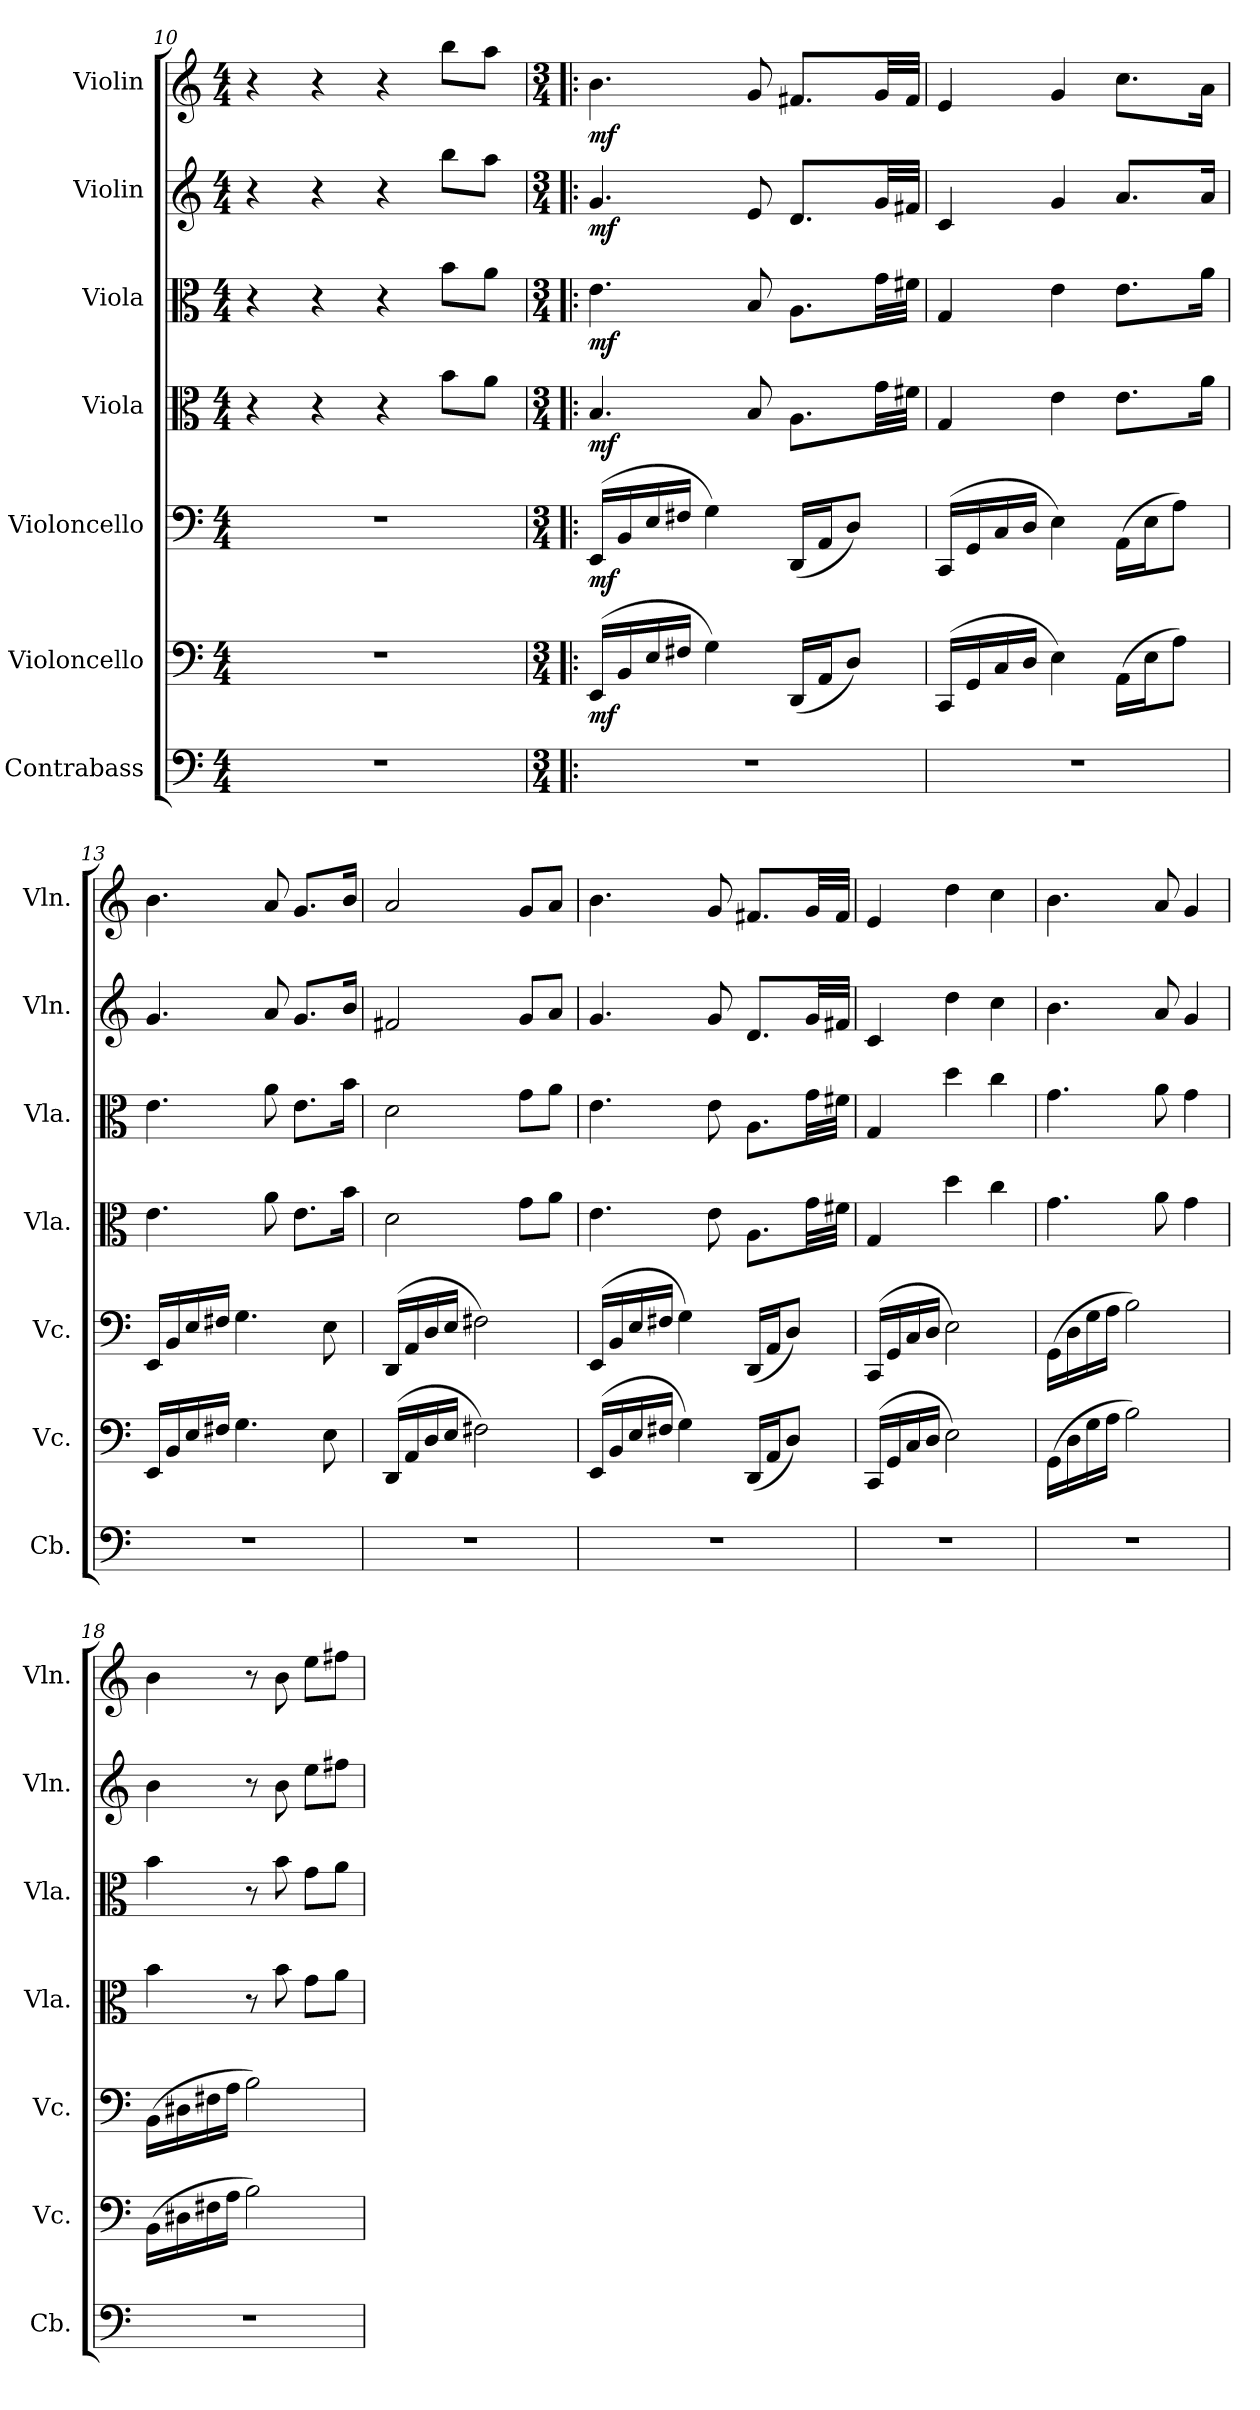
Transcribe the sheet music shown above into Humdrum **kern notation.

**kern	**kern	**dynam	**kern	**dynam	**kern	**dynam	**kern	**dynam	**kern	**dynam	**kern	**dynam
*part7	*part6	*part6	*part5	*part5	*part4	*part4	*part3	*part3	*part2	*part2	*part1	*part1
*staff7	*staff6	*staff6	*staff5	*staff5	*staff4	*staff4	*staff3	*staff3	*staff2	*staff2	*staff1	*staff1
*I"Contrabass	*I"Violoncello	*	*I"Violoncello	*	*I"Viola	*	*I"Viola	*	*I"Violin	*	*I"Violin	*
*I'Cb.	*I'Vc.	*	*I'Vc.	*	*I'Vla.	*	*I'Vla.	*	*I'Vln.	*	*I'Vln.	*
*clefF4	*clefF4	*	*clefF4	*	*clefC3	*	*clefC3	*	*clefG2	*	*clefG2	*
*ITrd7c12	*	*	*	*	*	*	*	*	*	*	*	*
*k[]	*k[]	*	*k[]	*	*k[]	*	*k[]	*	*k[]	*	*k[]	*
*M4/4	*M4/4	*	*M4/4	*	*M4/4	*	*M4/4	*	*M4/4	*	*M4/4	*
=10	=10	=10	=10	=10	=10	=10	=10	=10	=10	=10	=10	=10
1r	1r	.	1r	.	4r	.	4r	.	4r	.	4r	.
.	.	.	.	.	4r	.	4r	.	4r	.	4r	.
.	.	.	.	.	4r	.	4r	.	4r	.	4r	.
*	*	*	*	*	*	*	*	*	*	*	*MM60	*
.	.	.	.	.	8b\L	.	8b\L	.	8bb\L	.	8bb\L	.
.	.	.	.	.	8a\J	.	8a\J	.	8aa\J	.	8aa\J	.
=11!|:	=11!|:	=11!|:	=11!|:	=11!|:	=11!|:	=11!|:	=11!|:	=11!|:	=11!|:	=11!|:	=11!|:	=11!|:
*M3/4	*M3/4	*	*M3/4	*	*M3/4	*	*M3/4	*	*M3/4	*	*M3/4	*
!	!	!LO:DY:b	!	!LO:DY:b	!	!LO:DY:b	!	!LO:DY:b	!	!LO:DY:b	!	!LO:DY:b
2.r	(>16EE/LL	mf	(>16EE/LL	mf	4.B/	mf	4.e\	mf	4.g/	mf	4.b\	mf
.	16BB/	.	16BB/	.	.	.	.	.	.	.	.	.
.	16E/	.	16E/	.	.	.	.	.	.	.	.	.
.	16F#X/JJ	.	16F#X/JJ	.	.	.	.	.	.	.	.	.
.	4G\)	.	4G\)	.	.	.	.	.	.	.	.	.
.	.	.	.	.	8B/	.	8B/	.	8e/	.	8g/	.
.	(<16DD/LL	.	(<16DD/LL	.	8.A\L	.	8.A\L	.	8.d/L	.	8.f#X/L	.
.	16AA/J	.	16AA/J	.	.	.	.	.	.	.	.	.
.	8D/J)	.	8D/J)	.	.	.	.	.	.	.	.	.
.	.	.	.	.	32g\LL	.	32g\LL	.	32g/LL	.	32g/LL	.
.	.	.	.	.	32f#X\JJJ	.	32f#X\JJJ	.	32f#X/JJJ	.	32f#/JJJ	.
=12	=12	=12	=12	=12	=12	=12	=12	=12	=12	=12	=12	=12
2.r	(>16CC/LL	.	(>16CC/LL	.	4G/	.	4G/	.	4c/	.	4e/	.
.	16GG/	.	16GG/	.	.	.	.	.	.	.	.	.
.	16C/	.	16C/	.	.	.	.	.	.	.	.	.
.	16D/JJ	.	16D/JJ	.	.	.	.	.	.	.	.	.
.	4E\)	.	4E\)	.	4e\	.	4e\	.	4g/	.	4g/	.
.	(>16AA\LL	.	(>16AA\LL	.	8.e\L	.	8.e\L	.	8.a/L	.	8.cc\L	.
.	16E\J	.	16E\J	.	.	.	.	.	.	.	.	.
.	8A\J)	.	8A\J)	.	.	.	.	.	.	.	.	.
.	.	.	.	.	16a\Jk	.	16a\Jk	.	16a/Jk	.	16a\Jk	.
!!LO:LB:g=z
=13	=13	=13	=13	=13	=13	=13	=13	=13	=13	=13	=13	=13
2.r	16EE/LL	.	16EE/LL	.	4.e\	.	4.e\	.	4.g/	.	4.b\	.
.	16BB/	.	16BB/	.	.	.	.	.	.	.	.	.
.	16E/	.	16E/	.	.	.	.	.	.	.	.	.
.	16F#X/JJ	.	16F#X/JJ	.	.	.	.	.	.	.	.	.
.	4.G\	.	4.G\	.	.	.	.	.	.	.	.	.
.	.	.	.	.	8a\	.	8a\	.	8a/	.	8a/	.
.	.	.	.	.	8.e\L	.	8.e\L	.	8.g/L	.	8.g/L	.
.	8E\	.	8E\	.	.	.	.	.	.	.	.	.
.	.	.	.	.	16b\Jk	.	16b\Jk	.	16b/Jk	.	16b/Jk	.
=14	=14	=14	=14	=14	=14	=14	=14	=14	=14	=14	=14	=14
2.r	(>16DD/LL	.	(>16DD/LL	.	2d\	.	2d\	.	2f#X/	.	2a/	.
.	16AA/	.	16AA/	.	.	.	.	.	.	.	.	.
.	16D/	.	16D/	.	.	.	.	.	.	.	.	.
.	16E/JJ	.	16E/JJ	.	.	.	.	.	.	.	.	.
.	2F#X\)	.	2F#X\)	.	.	.	.	.	.	.	.	.
.	.	.	.	.	8g\L	.	8g\L	.	8g/L	.	8g/L	.
.	.	.	.	.	8a\J	.	8a\J	.	8a/J	.	8a/J	.
=15	=15	=15	=15	=15	=15	=15	=15	=15	=15	=15	=15	=15
2.r	(>16EE/LL	.	(>16EE/LL	.	4.e\	.	4.e\	.	4.g/	.	4.b\	.
.	16BB/	.	16BB/	.	.	.	.	.	.	.	.	.
.	16E/	.	16E/	.	.	.	.	.	.	.	.	.
.	16F#X/JJ	.	16F#X/JJ	.	.	.	.	.	.	.	.	.
.	4G\)	.	4G\)	.	.	.	.	.	.	.	.	.
.	.	.	.	.	8e\	.	8e\	.	8g/	.	8g/	.
.	(<16DD/LL	.	(<16DD/LL	.	8.A\L	.	8.A\L	.	8.d/L	.	8.f#X/L	.
.	16AA/J	.	16AA/J	.	.	.	.	.	.	.	.	.
.	8D/J)	.	8D/J)	.	.	.	.	.	.	.	.	.
.	.	.	.	.	32g\LL	.	32g\LL	.	32g/LL	.	32g/LL	.
.	.	.	.	.	32f#X\JJJ	.	32f#X\JJJ	.	32f#X/JJJ	.	32f#/JJJ	.
=16	=16	=16	=16	=16	=16	=16	=16	=16	=16	=16	=16	=16
2.r	(>16CC/LL	.	(>16CC/LL	.	4G/	.	4G/	.	4c/	.	4e/	.
.	16GG/	.	16GG/	.	.	.	.	.	.	.	.	.
.	16C/	.	16C/	.	.	.	.	.	.	.	.	.
.	16D/JJ	.	16D/JJ	.	.	.	.	.	.	.	.	.
.	2E\)	.	2E\)	.	4dd\	.	4dd\	.	4dd\	.	4dd\	.
.	.	.	.	.	4cc\	.	4cc\	.	4cc\	.	4cc\	.
=17	=17	=17	=17	=17	=17	=17	=17	=17	=17	=17	=17	=17
2.r	(>16GG\LL	.	(>16GG\LL	.	4.g\	.	4.g\	.	4.b\	.	4.b\	.
.	16D\	.	16D\	.	.	.	.	.	.	.	.	.
.	16G\	.	16G\	.	.	.	.	.	.	.	.	.
.	16A\JJ	.	16A\JJ	.	.	.	.	.	.	.	.	.
.	2B\)	.	2B\)	.	.	.	.	.	.	.	.	.
.	.	.	.	.	8a\	.	8a\	.	8a/	.	8a/	.
.	.	.	.	.	4g\	.	4g\	.	4g/	.	4g/	.
!!LO:PB:g=z
=18	=18	=18	=18	=18	=18	=18	=18	=18	=18	=18	=18	=18
2.r	(>16BB\LL	.	(>16BB\LL	.	4b\	.	4b\	.	4b\	.	4b\	.
.	16D#X\	.	16D#X\	.	.	.	.	.	.	.	.	.
.	16F#X\	.	16F#X\	.	.	.	.	.	.	.	.	.
.	16A\JJ	.	16A\JJ	.	.	.	.	.	.	.	.	.
.	2B\)	.	2B\)	.	8r	.	8r	.	8r	.	8r	.
.	.	.	.	.	8b\	.	8b\	.	8b\	.	8b\	.
.	.	.	.	.	8g\L	.	8g\L	.	8ee\L	.	8ee\L	.
.	.	.	.	.	8a\J	.	8a\J	.	8ff#X\J	.	8ff#X\J	.
=	=	=	=	=	=	=	=	=	=	=	=	=
*-	*-	*-	*-	*-	*-	*-	*-	*-	*-	*-	*-	*-
